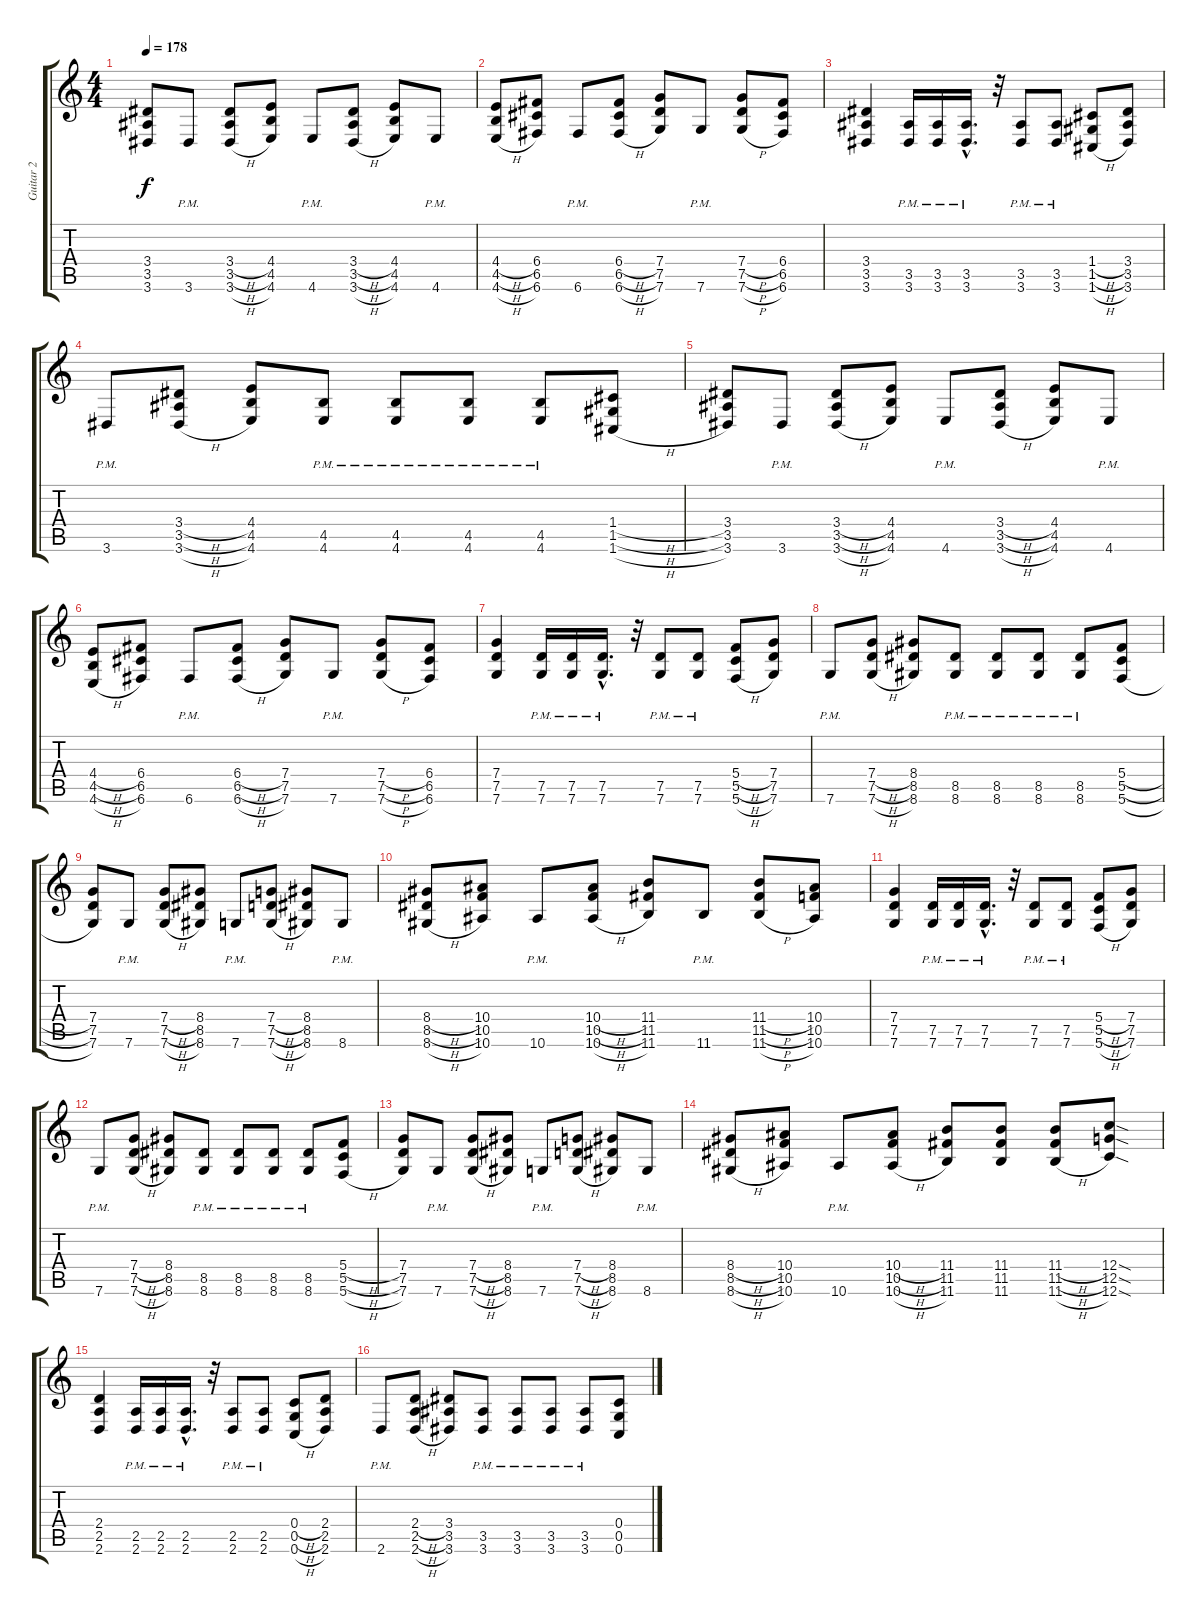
\track ("Guitar 2" "Guitar 2") {instrument overdrivenguitar}
\staff {score tabs}
\tuning (D4 A3 F3 C3 G2 C2) {hide}
\ts (4 4)
\tempo 178
\clef g2
\ks c
(3.4 3.5 3.6).8{dy f} 3.6{pm}.8 (3.4{h} 3.5{h} 3.6{h}).8 (4.4 4.5 4.6).8 4.6{pm}.8 (3.4{h} 3.5{h} 3.6{h}).8 (4.4 4.5 4.6).8 4.6{pm}.8 |
(4.4{h} 4.5{h} 4.6{h}).8 (6.4 6.5 6.6).8 6.6{pm}.8 (6.4{h} 6.5{h} 6.6{h}).8 (7.4 7.5 7.6).8 7.6{pm}.8 (7.4{h} 7.5{h} 7.6{h}).8 (6.4 6.5 6.6).8 |
(3.4 3.5 3.6).4 (3.5{pm} 3.6{pm}).16 (3.5{pm} 3.6{pm}).16 (3.5{hac pm} 3.6{hac pm}).16{d} r.32 (3.5{pm} 3.6{pm}).8 (3.5{pm} 3.6{pm}).8 (1.4{h} 1.5{h} 1.6{h}).8 (3.4 3.5 3.6).8 |
3.6{pm}.8 (3.4{h} 3.5{h} 3.6{h}).8 (4.4 4.5 4.6).8 (4.5{pm} 4.6{pm}).8 (4.5{pm} 4.6{pm}).8 (4.5{pm} 4.6{pm}).8 (4.5{pm} 4.6{pm}).8 (1.4{h} 1.5{h} 1.6{h}).8 |
(3.4 3.5 3.6).8 3.6{pm}.8 (3.4{h} 3.5{h} 3.6{h}).8 (4.4 4.5 4.6).8 4.6{pm}.8 (3.4{h} 3.5{h} 3.6{h}).8 (4.4 4.5 4.6).8 4.6{pm}.8 |
(4.4{h} 4.5{h} 4.6{h}).8 (6.4 6.5 6.6).8 6.6{pm}.8 (6.4{h} 6.5{h} 6.6{h}).8 (7.4 7.5 7.6).8 7.6{pm}.8 (7.4{h} 7.5{h} 7.6{h}).8 (6.4 6.5 6.6).8 |
(7.4 7.5 7.6).4 (7.5{pm} 7.6{pm}).16 (7.5{pm} 7.6{pm}).16 (7.5{hac pm} 7.6{hac pm}).16{d} r.32 (7.5{pm} 7.6{pm}).8 (7.5{pm} 7.6{pm}).8 (5.4{h} 5.5{h} 5.6{h}).8 (7.4 7.5 7.6).8 |
7.6{pm}.8 (7.4{h} 7.5{h} 7.6{h}).8 (8.4 8.5 8.6).8 (8.5{pm} 8.6{pm}).8 (8.5{pm} 8.6{pm}).8 (8.5{pm} 8.6{pm}).8 (8.5{pm} 8.6{pm}).8 (5.4{h} 5.5{h} 5.6{h}).8 |
(7.4 7.5 7.6).8 7.6{pm}.8 (7.4{h} 7.5{h} 7.6{h}).8 (8.4 8.5 8.6).8 7.6{pm}.8 (7.4{h} 7.5{h} 7.6{h}).8 (8.4 8.5 8.6).8 8.6{pm}.8 |
(8.4{h} 8.5{h} 8.6{h}).8 (10.4 10.5 10.6).8 10.6{pm}.8 (10.4{h} 10.5{h} 10.6{h}).8 (11.4 11.5 11.6).8 11.6{pm}.8 (11.4{h} 11.5{h} 11.6{h}).8 (10.4 10.5 10.6).8 |
(7.4 7.5 7.6).4 (7.5{pm} 7.6{pm}).16 (7.5{pm} 7.6{pm}).16 (7.5{hac pm} 7.6{hac pm}).16{d} r.32 (7.5{pm} 7.6{pm}).8 (7.5{pm} 7.6{pm}).8 (5.4{h} 5.5{h} 5.6{h}).8 (7.4 7.5 7.6).8 |
7.6{pm}.8 (7.4{h} 7.5{h} 7.6{h}).8 (8.4 8.5 8.6).8 (8.5{pm} 8.6{pm}).8 (8.5{pm} 8.6{pm}).8 (8.5{pm} 8.6{pm}).8 (8.5{pm} 8.6{pm}).8 (5.4{h} 5.5{h} 5.6{h}).8 |
(7.4 7.5 7.6).8 7.6{pm}.8 (7.4{h} 7.5{h} 7.6{h}).8 (8.4 8.5 8.6).8 7.6{pm}.8 (7.4{h} 7.5{h} 7.6{h}).8 (8.4 8.5 8.6).8 8.6{pm}.8 |
(8.4{h} 8.5{h} 8.6{h}).8 (10.4 10.5 10.6).8 10.6{pm}.8 (10.4{h} 10.5{h} 10.6{h}).8 (11.4 11.5 11.6).8 (11.4 11.5 11.6).8 (11.4{h} 11.5{h} 11.6{h}).8 (12.4{sod} 12.5{sod} 12.6{sod}).8 |
(2.4 2.5 2.6).4 (2.5{pm} 2.6{pm}).16 (2.5{pm} 2.6{pm}).16 (2.5{hac pm} 2.6{hac pm}).16{d} r.32 (2.5{pm} 2.6{pm}).8 (2.5{pm} 2.6{pm}).8 (0.4{h} 0.5{h} 0.6{h}).8 (2.4 2.5 2.6).8 |
2.6{pm}.8 (2.4{h} 2.5{h} 2.6{h}).8 (3.4 3.5 3.6).8 (3.5{pm} 3.6{pm}).8 (3.5{pm} 3.6{pm}).8 (3.5{pm} 3.6{pm}).8 (3.5{pm} 3.6{pm}).8 (0.4{h} 0.5{h} 0.6{h}).8
